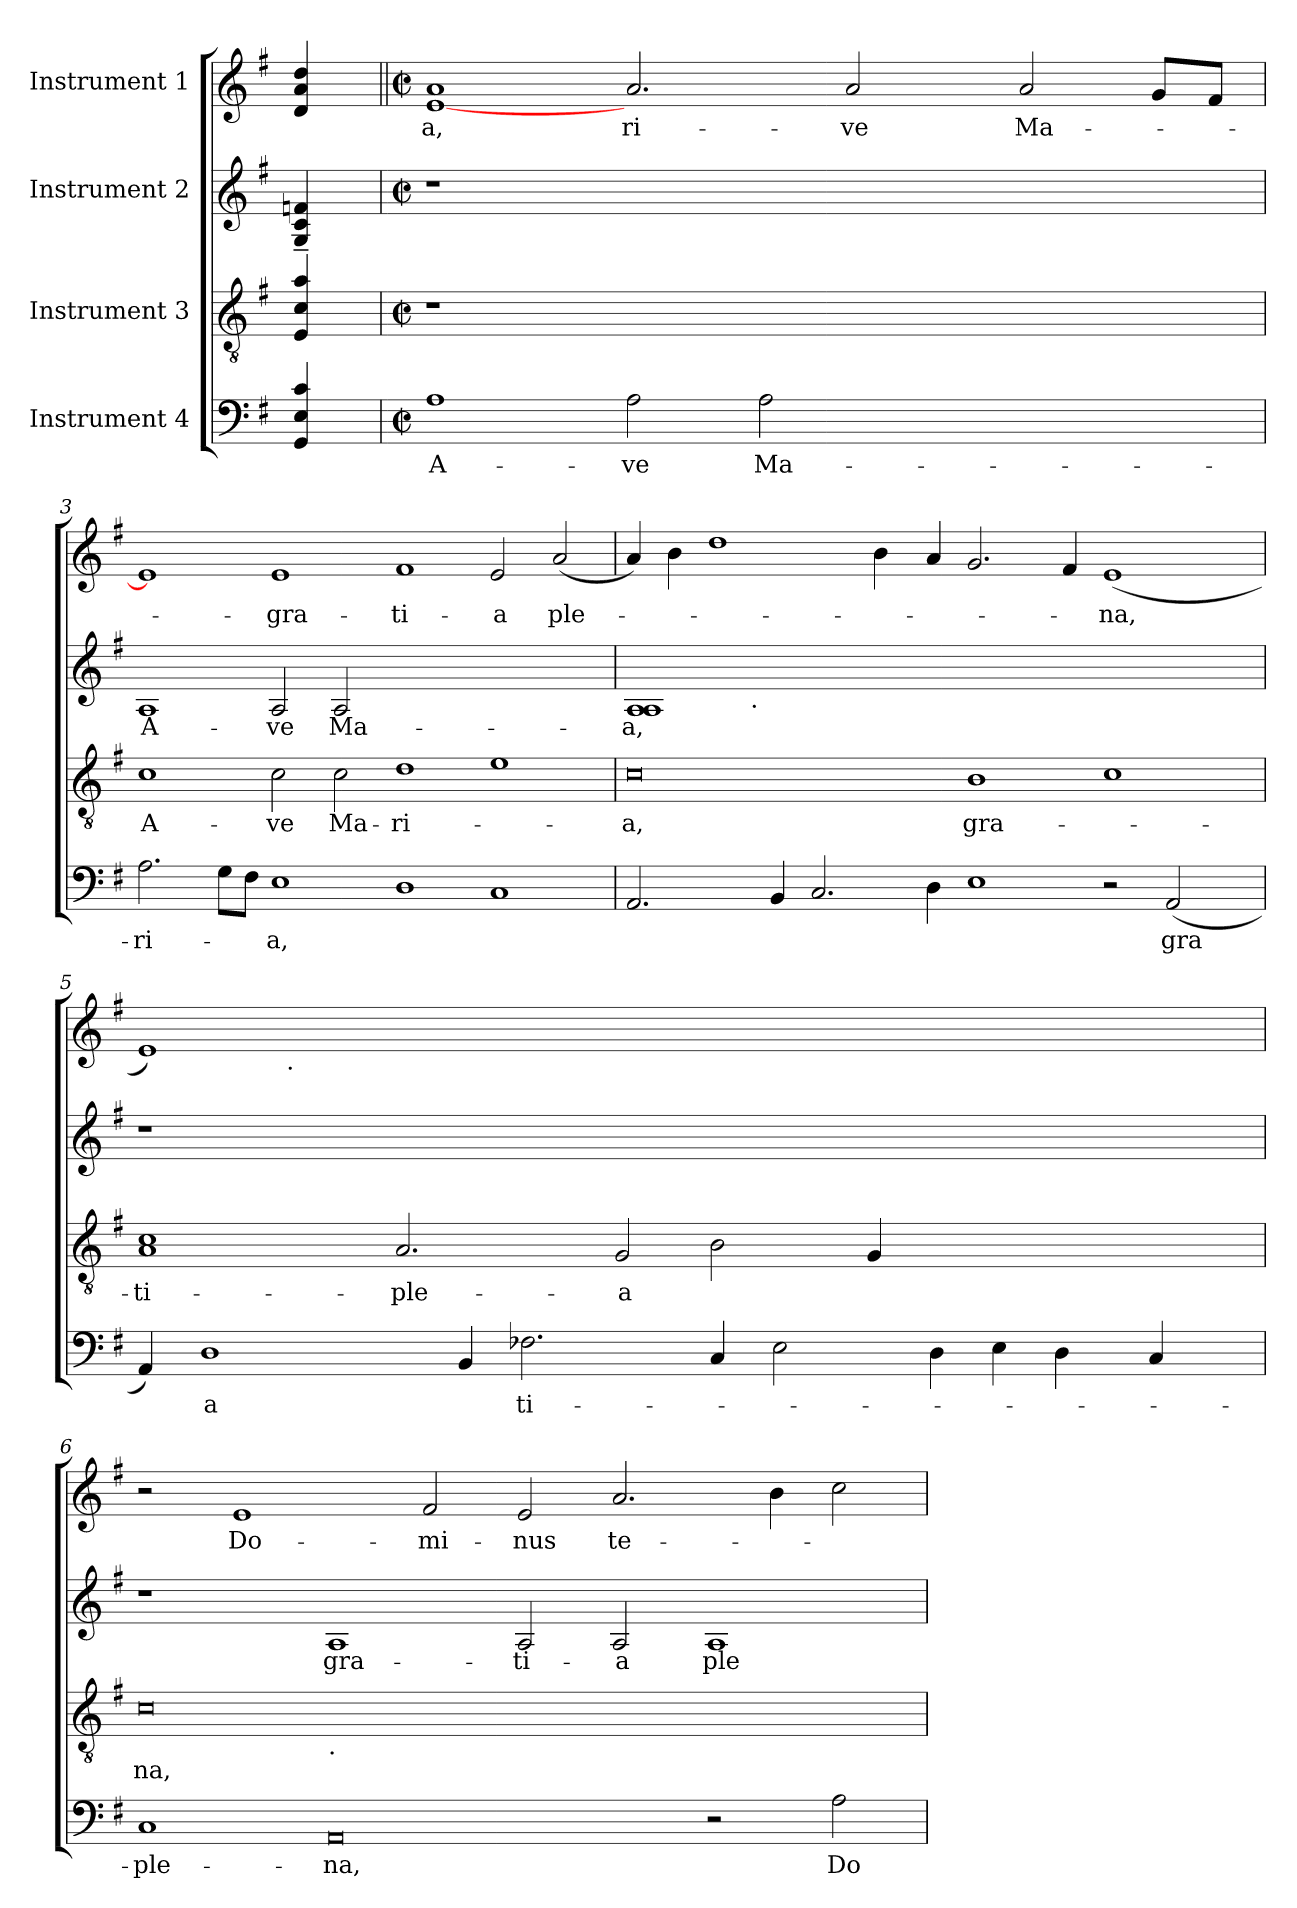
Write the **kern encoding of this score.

**kern	**text	**kern	**text	**kern	**text	**kern	**text
*part4	*part4	*part3	*part3	*part2	*part2	*part1	*part1
*staff4	*staff4	*staff3	*staff3	*staff2	*staff2	*staff1	*staff1
*I"Instrument 4	*	*I"Instrument 3	*	*I"Instrument 2	*	*I"Instrument 1	*
!!LO:PB:g=z
*stria5	*	*stria5	*	*stria5	*	*stria5	*
*clefF4	*	*clefGv2	*	*clefG2	*	*clefG2	*
*k[f#]	*	*k[f#]	*	*k[f#]	*	*k[f#]	*
*G:	*	*G:	*	*G:	*	*G:	*
=1	=1	=1	=1	=1	=1	=1	=1
4c/ 4E/ 4GG/	.	4a/ 4c/ 4E/	.	4fn/~> 4c/~> 4G/~>	.	4dd/ 4a/ 4d/	.
=2	=2||	=2	=2||	=2	=2||	=2||	=2||
*M2/2	*	*M2/2	*	*M2/2	*	*M2/2	*
*met(c|)	*	*met(c|)	*	*met(c|)	*	*met(c|)	*
!	!LO:LY:b:cj	!	!	!	!	!	!LO:LY:b:cj
1A	A-	1r	.	1r	.	1a [<1e	-a,
!	!LO:LY:b:cj	!	!	!	!	!	!LO:LY:b:cj
2A\	-ve	0ryy	.	0ryy	.	2.a/	-ri-
!	!LO:LY:b:cj	!	!	!	!	!	!
2A\	Ma-	.	.	.	.	.	.
!	!	!	!	!	!	!	!LO:LY:b:cj
.	.	.	.	.	.	2a/	ve
1ryy	.	.	.	.	.	.	.
!	!	!	!	!	!	!	!LO:LY:b:cj
.	.	.	.	.	.	2a/	Ma-
.	.	.	.	.	.	8g/L	.
.	.	.	.	.	.	8f#/J	.
=3	=3	=3	=3	=3	=3	=3	=3
!	!LO:LY:b:cj	!	!LO:LY:b:cj	!	!LO:LY:b:cj	!	!
2.A\	-ri-	1c	A-	1A	A-	1e]	.
8G\L	.	.	.	.	.	.	.
8F#\J	.	.	.	.	.	.	.
!	!LO:LY:b:cj	!	!LO:LY:b:cj	!	!LO:LY:b:cj	!	!LO:LY:b:cj
1E	-a,	2c\	-ve	2A/	-ve	1e	-gra-
!	!	!	!LO:LY:b:cj	!	!LO:LY:b:cj	!	!
.	.	2c\	Ma-	2A/	Ma-	.	.
!	!	!	!LO:LY:b:cj	!	!	!	!LO:LY:b:cj
1D	.	1d	-ri-	0ryy	.	1f#	-ti-
!	!	!	!	!	!	!	!LO:LY:b:cj
1C	.	1e	.	.	.	2e/	-a
!	!	!	!	!	!	!	!LO:LY:b
.	.	.	.	.	.	(<2a/	ple-
=4	=4	=4	=4	=4	=4	=4	=4
!	!	!	!LO:LY:b:cj	!	!LO:LY:b:cj	!	!
*	*	*	*	*^	*	*	*
2.AA/	.	0c	-a,	1A 1A	2ryy	-a,	4a/)	.
.	.	.	.	.	.	.	4b\	.
.	.	.	.	.	8ryy	.	1dd	.
.	.	.	.	.	32.ryy	.	.	.
!	!	!	!	!	!LO:TX:b:t=.	!	!	!
.	.	.	.	.	1ryy	.	.	.
4BB/	.	.	.	.	.	.	.	.
2.C/	.	.	.	0.ryy	.	.	.	.
.	.	.	.	.	.	.	4b\	.
.	.	.	.	.	1ryy	.	.	.
4D\	.	.	.	.	.	.	4a/	.
!	!	!	!LO:LY:b:cj	!	!	!	!	!
1E	.	1B	gra-	.	.	.	2.g/	.
.	.	.	.	.	1ryy	.	.	.
.	.	.	.	.	.	.	4f#/	.
!	!	!	!	!	!	!	!	!LO:LY:b:cj
2r	.	1c	.	.	.	.	(>1e	-na,
!	!LO:LY:b	!	!	!	!	!	!	!
(>2AA/	gra	.	.	.	.	.	.	.
.	.	.	.	.	4ryy	.	.	.
.	.	.	.	.	16ryy	.	.	.
.	.	.	.	.	64ryy	.	.	.
!!LO:LB:g=z
=5	=5	=5	=5	=5	=5	=5	=5	=5
!	!	!	!LO:LY:b:rj	!	!	!	!	!
*^	*	*	*	*v	*v	*	*^	*
4AA/)	2ryy	.	1A 1c	-ti-	1r	.	1e)	2ryy	.
!	!	!LO:LY:b:rj	!	!	!	!	!	!	!
1D	.	-a	.	.	.	.	.	.	.
.	16..ryy	.	.	.	.	.	.	32.ryy	.
!	!	!	!	!	!	!	!	!LO:TX:b:t=.	!
.	.	.	.	.	.	.	.	1ryy	.
.	1ryy	.	.	.	.	.	.	.	.
!	!	!	!	!LO:LY:b	!	!	!	!	!
.	.	.	2.A/	ple-	0.ryy	.	0.ryy	.	.
4BB/	.	.	.	.	.	.	.	.	.
!	!	!LO:LY:b:cj	!	!	!	!	!	!	!
2.F-\	.	ti-	.	.	.	.	.	.	.
.	.	.	.	.	.	.	.	1ryy	.
.	1ryy	.	.	.	.	.	.	.	.
!	!	!	!	!LO:LY:b:cj	!	!	!	!	!
.	.	.	2G/	-a	.	.	.	.	.
4C/	.	.	2B\	.	.	.	.	.	.
2E\	.	.	.	.	.	.	.	.	.
.	.	.	.	.	.	.	.	1ryy	.
.	1ryy	.	.	.	.	.	.	.	.
.	.	.	4G/	.	.	.	.	.	.
4D\	.	.	1ryy	.	.	.	.	.	.
4E\	.	.	.	.	.	.	.	.	.
4D\	.	.	.	.	.	.	.	.	.
.	.	.	.	.	.	.	.	4ryy	.
.	4ryy	.	.	.	.	.	.	.	.
4C/	.	.	.	.	.	.	.	.	.
.	.	.	.	.	.	.	.	8ryy	.
.	8ryy	.	.	.	.	.	.	.	.
.	.	.	.	.	.	.	.	16ryy	.
.	64ryy	.	.	.	.	.	.	64ryy	.
=6	=6	=6	=6	=6	=6	=6	=6	=6	=6
!	!	!LO:LY:b:cj	!	!LO:LY:b:cj	!	!	!	!	!
*v	*v	*	*^	*	*	*	*v	*v	*
1C	ple-	0c	1ryy	-na,	1r	.	2r	.
!	!	!	!	!	!	!	!	!LO:LY:b:cj
.	.	.	.	.	.	.	1e	Do-
!	!	!	!LO:TX:b:t=.	!	!	!	!	!
!	!LO:LY:b:cj	!	!	!	!	!LO:LY:b:cj	!	!
0AA	-na,	.	0.ryy	.	1A	gra-	.	.
!	!	!	!	!	!	!	!	!LO:LY:b
.	.	.	.	.	.	.	2f#/	-mi-
!	!	!	!	!	!	!LO:LY:b:cj	!	!LO:LY:b:rj
.	.	0ryy	.	.	2A/	-ti-	2e/	-nus
!	!	!	!	!	!	!LO:LY:b:cj	!	!LO:LY:b:cj
.	.	.	.	.	2A/	-a	2.a/	te-
!	!	!	!	!	!	!LO:LY:b:cj	!	!
2r	.	.	.	.	1A	ple-	.	.
.	.	.	.	.	.	.	4b\	.
!	!LO:LY:b	!	!	!	!	!	!	!
2A\	Do-	.	.	.	.	.	2cc\	.
*	*	*v	*v	*	*	*	*	*
=	=	=	=	=	=	=	=
*-	*-	*-	*-	*-	*-	*-	*-
